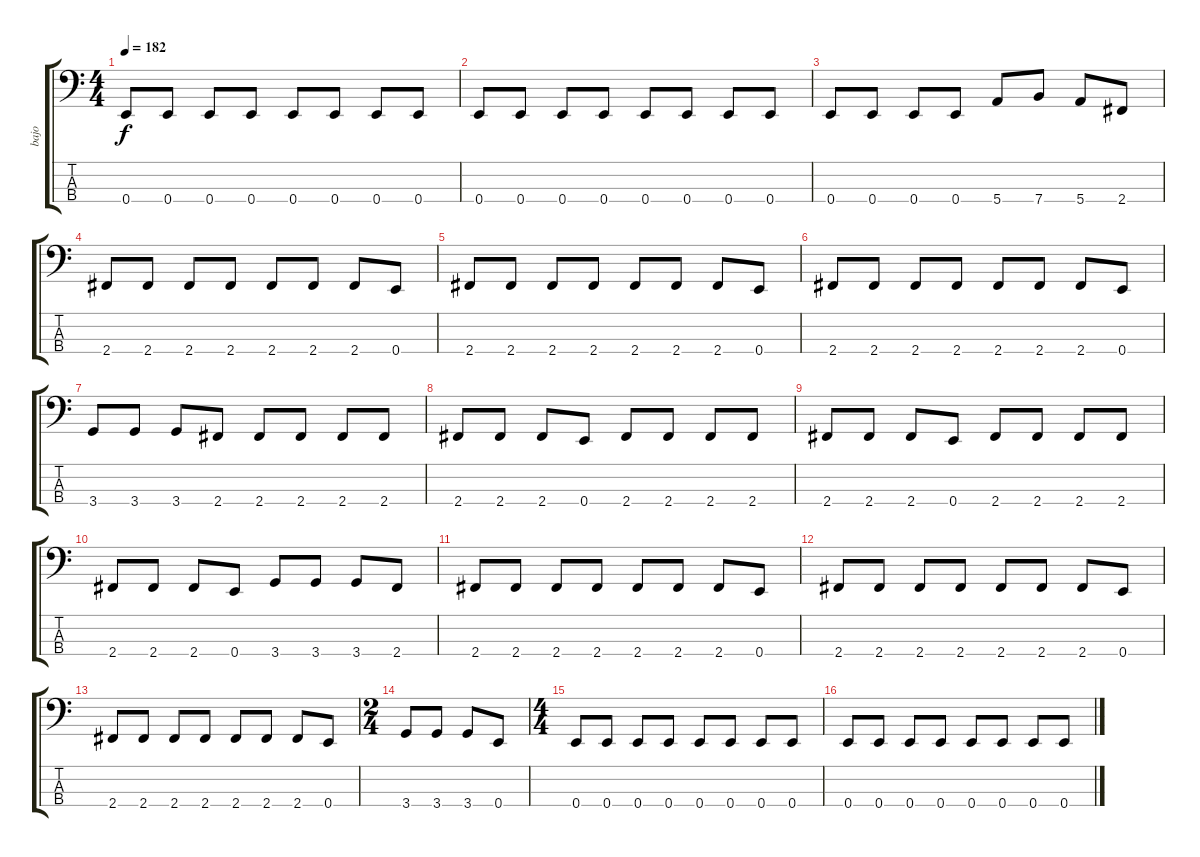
\track ("bajo" "bajo") {instrument electricbasspick}
\staff {score tabs}
\tuning (G2 D2 A1 E1) {hide}
\ts (4 4)
\tempo 182
\clef f4
\ks c
0.4.8{dy f} 0.4.8 0.4.8 0.4.8 0.4.8 0.4.8 0.4.8 0.4.8 |
0.4.8 0.4.8 0.4.8 0.4.8 0.4.8 0.4.8 0.4.8 0.4.8 |
0.4.8 0.4.8 0.4.8 0.4.8 5.4.8 7.4.8 5.4.8 2.4.8 |
2.4.8 2.4.8 2.4.8 2.4.8 2.4.8 2.4.8 2.4.8 0.4.8 |
2.4.8 2.4.8 2.4.8 2.4.8 2.4.8 2.4.8 2.4.8 0.4.8 |
2.4.8 2.4.8 2.4.8 2.4.8 2.4.8 2.4.8 2.4.8 0.4.8 |
3.4.8 3.4.8 3.4.8 2.4.8 2.4.8 2.4.8 2.4.8 2.4.8 |
2.4.8 2.4.8 2.4.8 0.4.8 2.4.8 2.4.8 2.4.8 2.4.8 |
2.4.8 2.4.8 2.4.8 0.4.8 2.4.8 2.4.8 2.4.8 2.4.8 |
2.4.8 2.4.8 2.4.8 0.4.8 3.4.8 3.4.8 3.4.8 2.4.8 |
2.4.8 2.4.8 2.4.8 2.4.8 2.4.8 2.4.8 2.4.8 0.4.8 |
2.4.8 2.4.8 2.4.8 2.4.8 2.4.8 2.4.8 2.4.8 0.4.8 |
2.4.8 2.4.8 2.4.8 2.4.8 2.4.8 2.4.8 2.4.8 0.4.8 |
\ts (2 4)
3.4.8 3.4.8 3.4.8 0.4.8 |
\ts (4 4)
0.4.8 0.4.8 0.4.8 0.4.8 0.4.8 0.4.8 0.4.8 0.4.8 |
0.4.8 0.4.8 0.4.8 0.4.8 0.4.8 0.4.8 0.4.8 0.4.8
